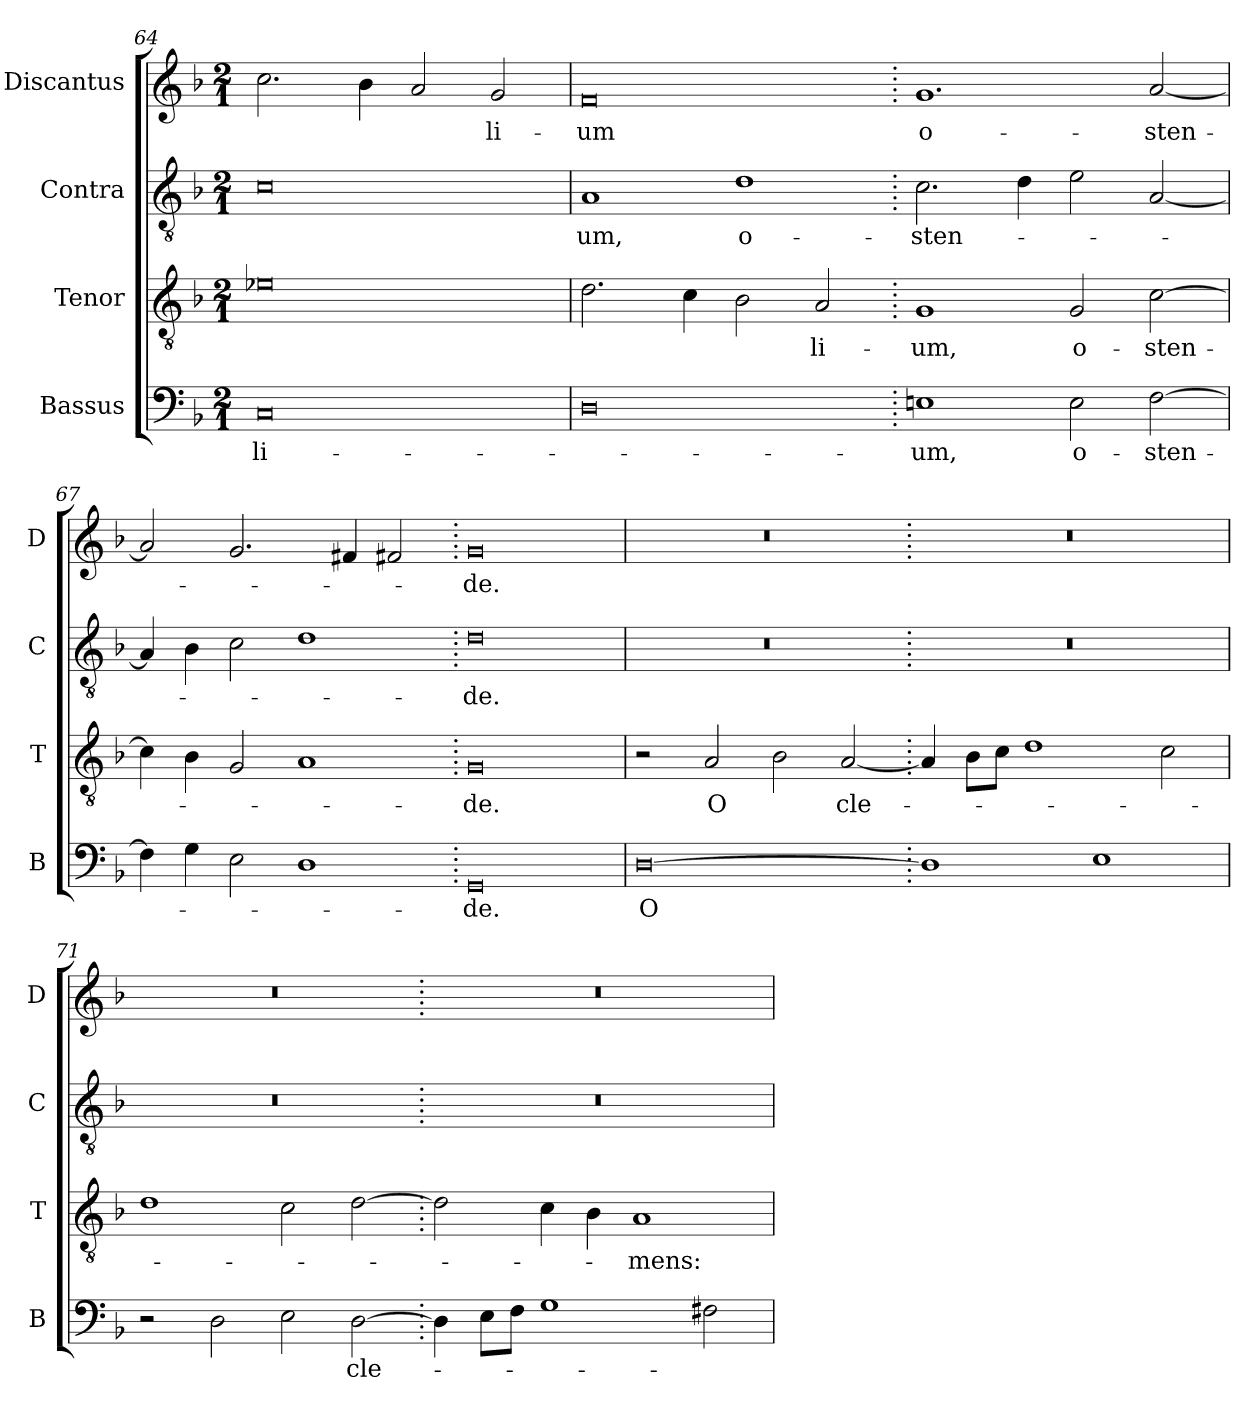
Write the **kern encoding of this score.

**kern	**text	**kern	**text	**kern	**text	**kern	**text
*part4	*part4	*part3	*part3	*part2	*part2	*part1	*part1
*staff4	*staff4	*staff3	*staff3	*staff2	*staff2	*staff1	*staff1
*I"Bassus	*	*I"Tenor	*	*I"Contra	*	*I"Discantus	*
*I'B	*	*I'T	*	*I'C	*	*I'D	*
*clefF4	*	*clefGv2	*	*clefGv2	*	*clefG2	*
*k[b-]	*	*k[b-]	*	*k[b-]	*	*k[b-]	*
*M2/1	*	*M2/1	*	*M2/1	*	*M2/1	*
=64	=64	=64	=64	=64	=64	=64	=64
0C	-li-	0e-X	.	0c	.	2.cc\	.
.	.	.	.	.	.	4b-\	.
.	.	.	.	.	.	2a/	.
.	.	.	.	.	.	2g/	-li-
=65	=65	=65	=65	=65	=65	=65	=65
0D	.	2.d\	.	1A	-um,	0f	-um
.	.	4c\	.	.	.	.	.
.	.	2B-\	.	1d	o-	.	.
.	.	2A/	-li-	.	.	.	.
=66.	=66.	=66.	=66.	=66.	=66.	=66.	=66.
1En	-um,	1G	-um,	2.c\	-sten-	1.g	o-
.	.	.	.	4d\	.	.	.
2E\	o-	2G/	o-	2e\	.	.	.
[2F\	-sten-	[2c\	-sten-	[2A/	.	[2a/	-sten-
=67	=67	=67	=67	=67	=67	=67	=67
4F\]	.	4c\]	.	4A/]	.	2a/]	.
4G\	.	4B-\	.	4B-\	.	.	.
2E\	.	2G/	.	2c\	.	2.g/	.
1D	.	1A	.	1d	.	.	.
.	.	.	.	.	.	4f#X/	.
.	.	.	.	.	.	2f#X/	.
=68.	=68.	=68.	=68.	=68.	=68.	=68.	=68.
0GG	-de.	0G	-de.	0d	-de.	0g	-de.
=69	=69	=69	=69	=69	=69	=69	=69
[0D	O	2r	.	0r	.	0r	.
.	.	2A/	O	.	.	.	.
.	.	2B-\	.	.	.	.	.
.	.	[2A/	cle-	.	.	.	.
=70.	=70.	=70.	=70.	=70.	=70.	=70.	=70.
1D]	.	4A/]	.	0r	.	0r	.
.	.	8B-\L	.	.	.	.	.
.	.	8c\J	.	.	.	.	.
.	.	1d	.	.	.	.	.
1E	.	.	.	.	.	.	.
.	.	2c\	.	.	.	.	.
=71	=71	=71	=71	=71	=71	=71	=71
2r	.	1d	.	0r	.	0r	.
2D\	.	.	.	.	.	.	.
2E\	.	2c\	.	.	.	.	.
[2D\	cle-	[2d\	.	.	.	.	.
=72.	=72.	=72.	=72.	=72.	=72.	=72.	=72.
4D\]	.	2d\]	.	0r	.	0r	.
8E\L	.	.	.	.	.	.	.
8F\J	.	.	.	.	.	.	.
1G	.	4c\	.	.	.	.	.
.	.	4B-\	.	.	.	.	.
.	.	1A	-mens:	.	.	.	.
2F#X\	.	.	.	.	.	.	.
=	=	=	=	=	=	=	=
*-	*-	*-	*-	*-	*-	*-	*-
